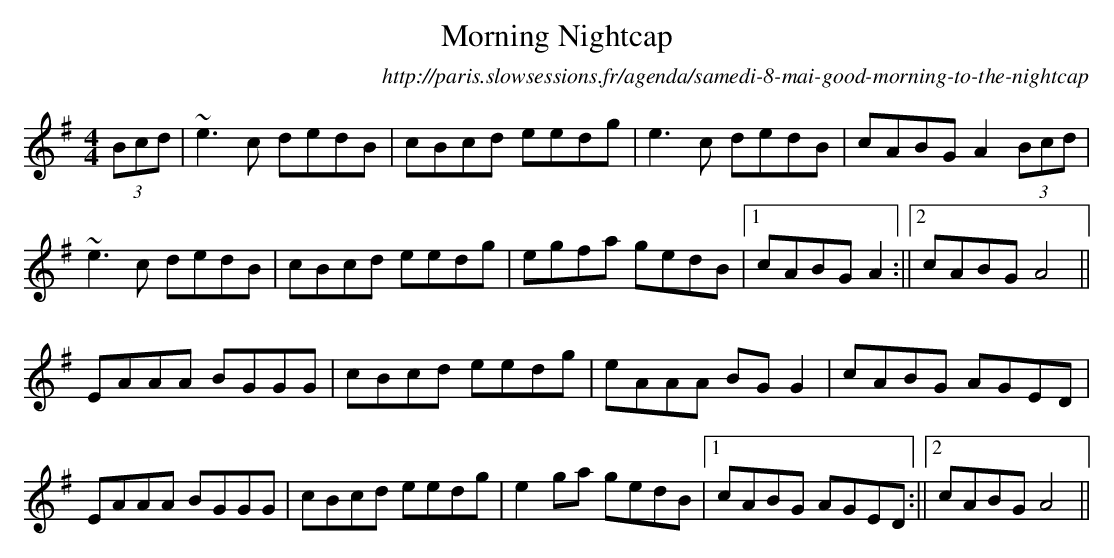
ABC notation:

X:1
T: Morning Nightcap
O:http://paris.slowsessions.fr/agenda/samedi-8-mai-good-morning-to-the-nightcap
M: 4/4
L: 1/8
K: Ador
(3Bcd | ~e3c dedB | cBcd eedg | e3c dedB | cABG A2 (3Bcd |
~e3c dedB | cBcd eedg | egfa gedB |1 cABG A2 :||2 cABG A4 ||
EAAA BGGG | cBcd eedg | eAAA BGG2 | cABG AGED |
EAAA BGGG | cBcd eedg | e2 ga gedB |1 cABG AGED :||2 cABG A4 ||
